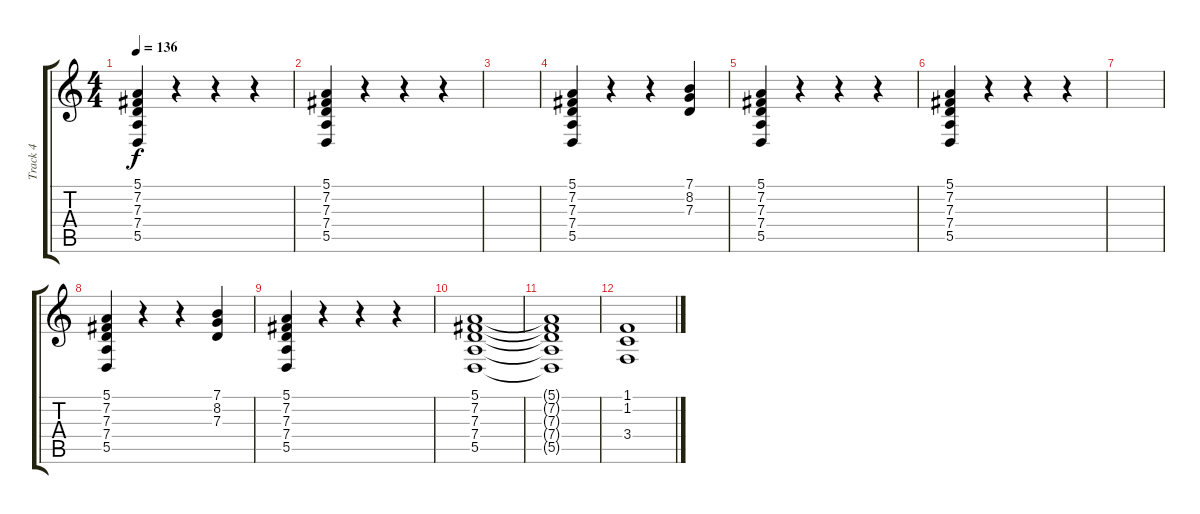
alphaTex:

\track ("Track 4" "Track 4") {instrument lead2sawtooth}
\staff {score tabs}
\tuning (E4 B3 G3 D3 A2 E2) {hide}
\ts (4 4)
\tempo 136
\clef g2
\ks c
(5.1 7.2 7.3 7.4 5.5).4{dy f} r.4 r.4 r.4 |
(5.1 7.2 7.3 7.4 5.5).4 r.4 r.4 r.4 |
|
(5.1 7.2 7.3 7.4 5.5).4 r.4 r.4 (7.1 8.2 7.3).4 |
(5.1 7.2 7.3 7.4 5.5).4 r.4 r.4 r.4 |
(5.1 7.2 7.3 7.4 5.5).4 r.4 r.4 r.4 |
|
(5.1 7.2 7.3 7.4 5.5).4 r.4 r.4 (7.1 8.2 7.3).4 |
(5.1 7.2 7.3 7.4 5.5).4 r.4 r.4 r.4 |
(5.1 7.2 7.3 7.4 5.5).1 |
(5.1{t} 7.2{t} 7.3{t} 7.4{t} 5.5{t}).1 |
(1.1 1.2 3.4).1
